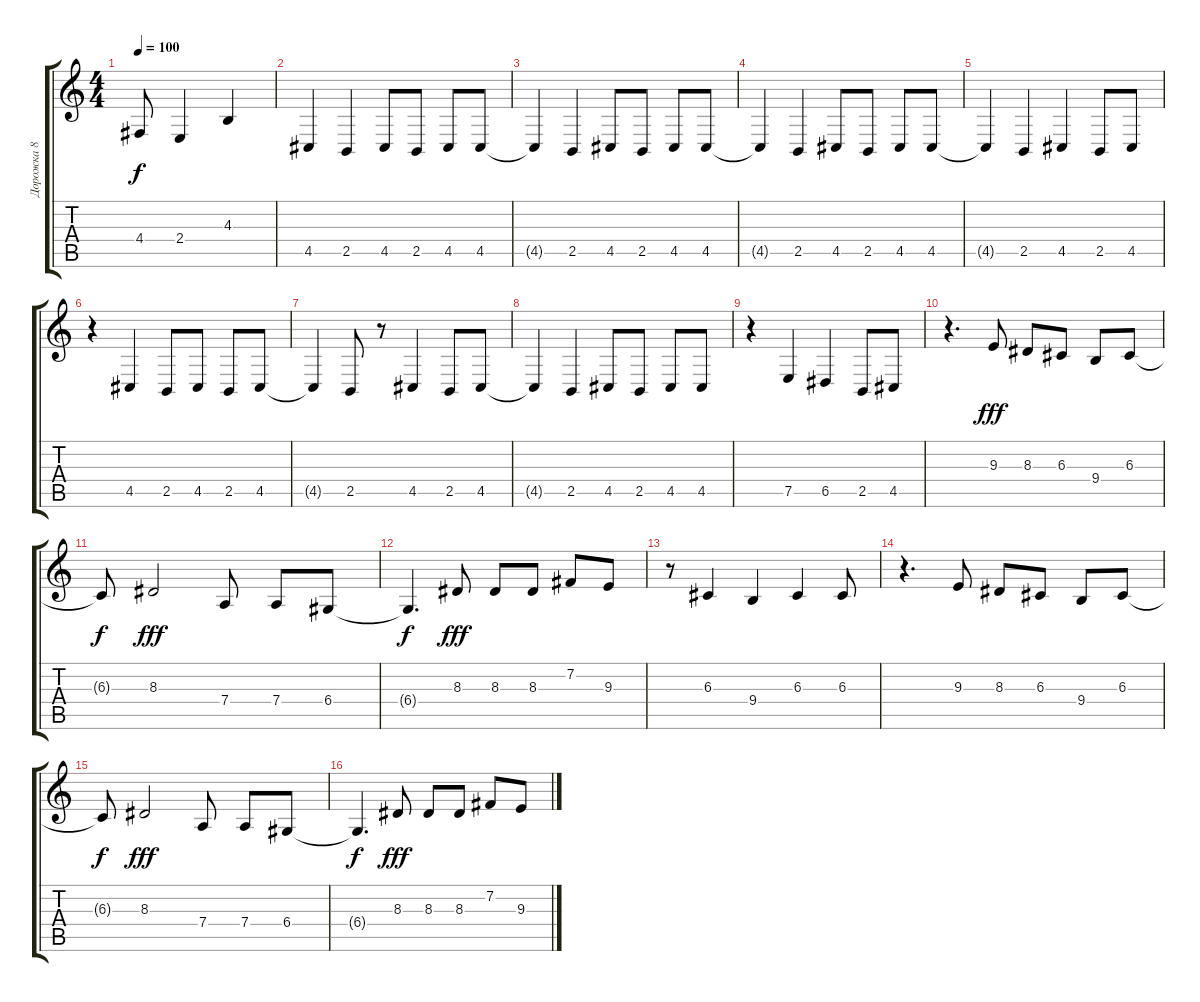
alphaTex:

\track ("Дорожка 8" "Дорожка 8") {instrument acousticgrandpiano}
\staff {score tabs}
\tuning (E4 B3 G3 D3 A2 E2) {hide}
\ts (4 4)
\tempo 100
\clef g2
\ks c
4.4{t}.8{dy f} 2.4.4 4.3.4 |
4.5.4 2.5.4 4.5.8 2.5.8 4.5.8 4.5.8 |
4.5{t}.4 2.5.4 4.5.8 2.5.8 4.5.8 4.5.8 |
4.5{t}.4 2.5.4 4.5.8 2.5.8 4.5.8 4.5.8 |
4.5{t}.4 2.5.4 4.5.4 2.5.8 4.5.8 |
r.4 4.5.4 2.5.8 4.5.8 2.5.8 4.5.8 |
4.5{t}.4 2.5.8 r.8 4.5.4 2.5.8 4.5.8 |
4.5{t}.4 2.5.4 4.5.8 2.5.8 4.5.8 4.5.8 |
r.4 7.5.4 6.5.4 2.5.8 4.5.8 |
r.4{d} 9.3.8{dy fff} 8.3.8 6.3.8 9.4.8 6.3.8 |
6.3{t}.8{dy f} 8.3.2{dy fff} 7.4.8 7.4.8 6.4.8 |
6.4{t}.4{d dy f} 8.3.8{dy fff} 8.3.8 8.3.8 7.2.8 9.3.8 |
r.8 6.3.4 9.4.4 6.3.4 6.3.8 |
r.4{d} 9.3.8 8.3.8 6.3.8 9.4.8 6.3.8 |
6.3{t}.8{dy f} 8.3.2{dy fff} 7.4.8 7.4.8 6.4.8 |
6.4{t}.4{d dy f} 8.3.8{dy fff} 8.3.8 8.3.8 7.2.8 9.3.8
